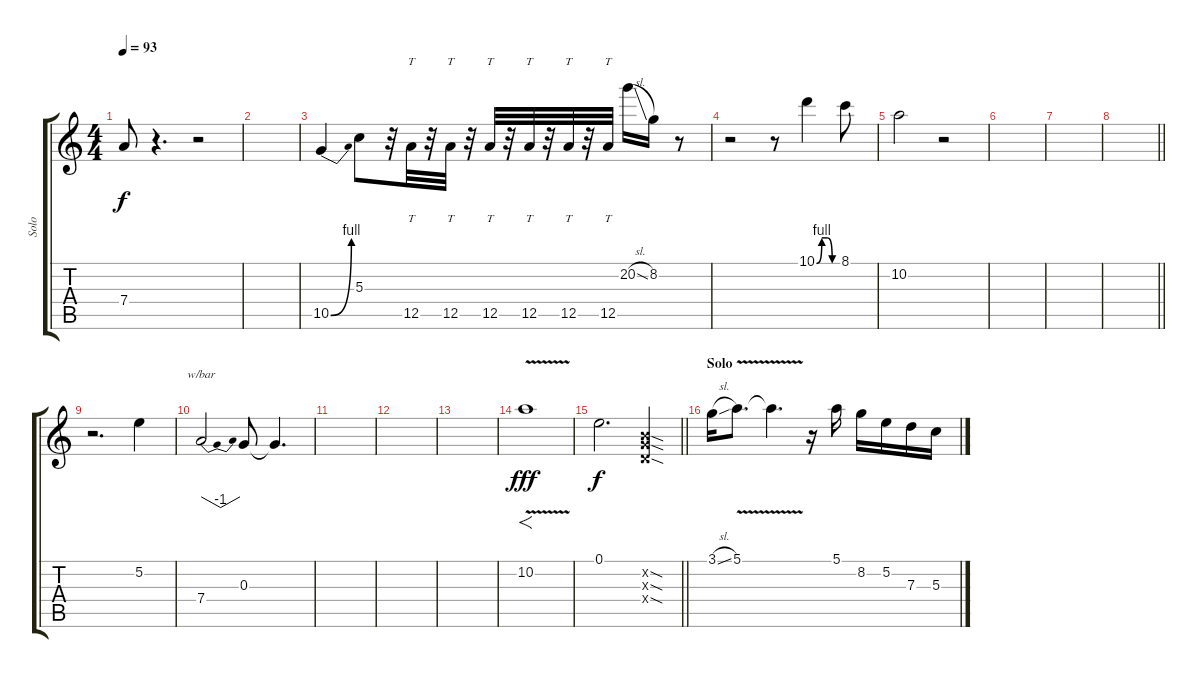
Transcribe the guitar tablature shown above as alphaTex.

\track ("Solo" "Solo") {instrument overdrivenguitar}
\staff {score tabs}
\tuning (E4 B3 G3 D3 A2 E2) {hide}
\ts (4 4)
\tempo 93
\clef g2
\ks c
7.4.8{dy f} r.4{d} r.2 |
|
10.5{be (bend 0 0 60 4)}.4 5.3{t}.8 r.32 12.5.32{tt} r.32 12.5.32{tt} r.32 12.5.32{tt} r.32 12.5.32{tt} r.32 12.5.32{tt} r.32 12.5.32{tt} 20.2{sl}.16 8.2.16 r.8 |
r.2 r.8 10.1{be (custom 0 0 15 4 30 4 45 0 60 0)}.4 8.1.8 |
10.2.2 r.2 |
|
|
\barLineRight lightlight
|
r.2{d} 5.2.4 |
7.4.2{tbe (dip default 0 0 15 -4 30 -4 60 0)} 0.3.8 0.3{t}.4{d} |
|
|
|
10.2{v}.1{f dy fff} |
\barLineRight lightlight
0.1.2{d dy f} (0.2{sod x} 0.3{sod x} 0.4{sod x}).4 |
\section ("" "Solo")
3.1{sl}.16 5.1{v}.8{d} 5.1{t}.4{d} r.16 5.1.16 8.2.16 5.2.16 7.3.16 5.3.16
